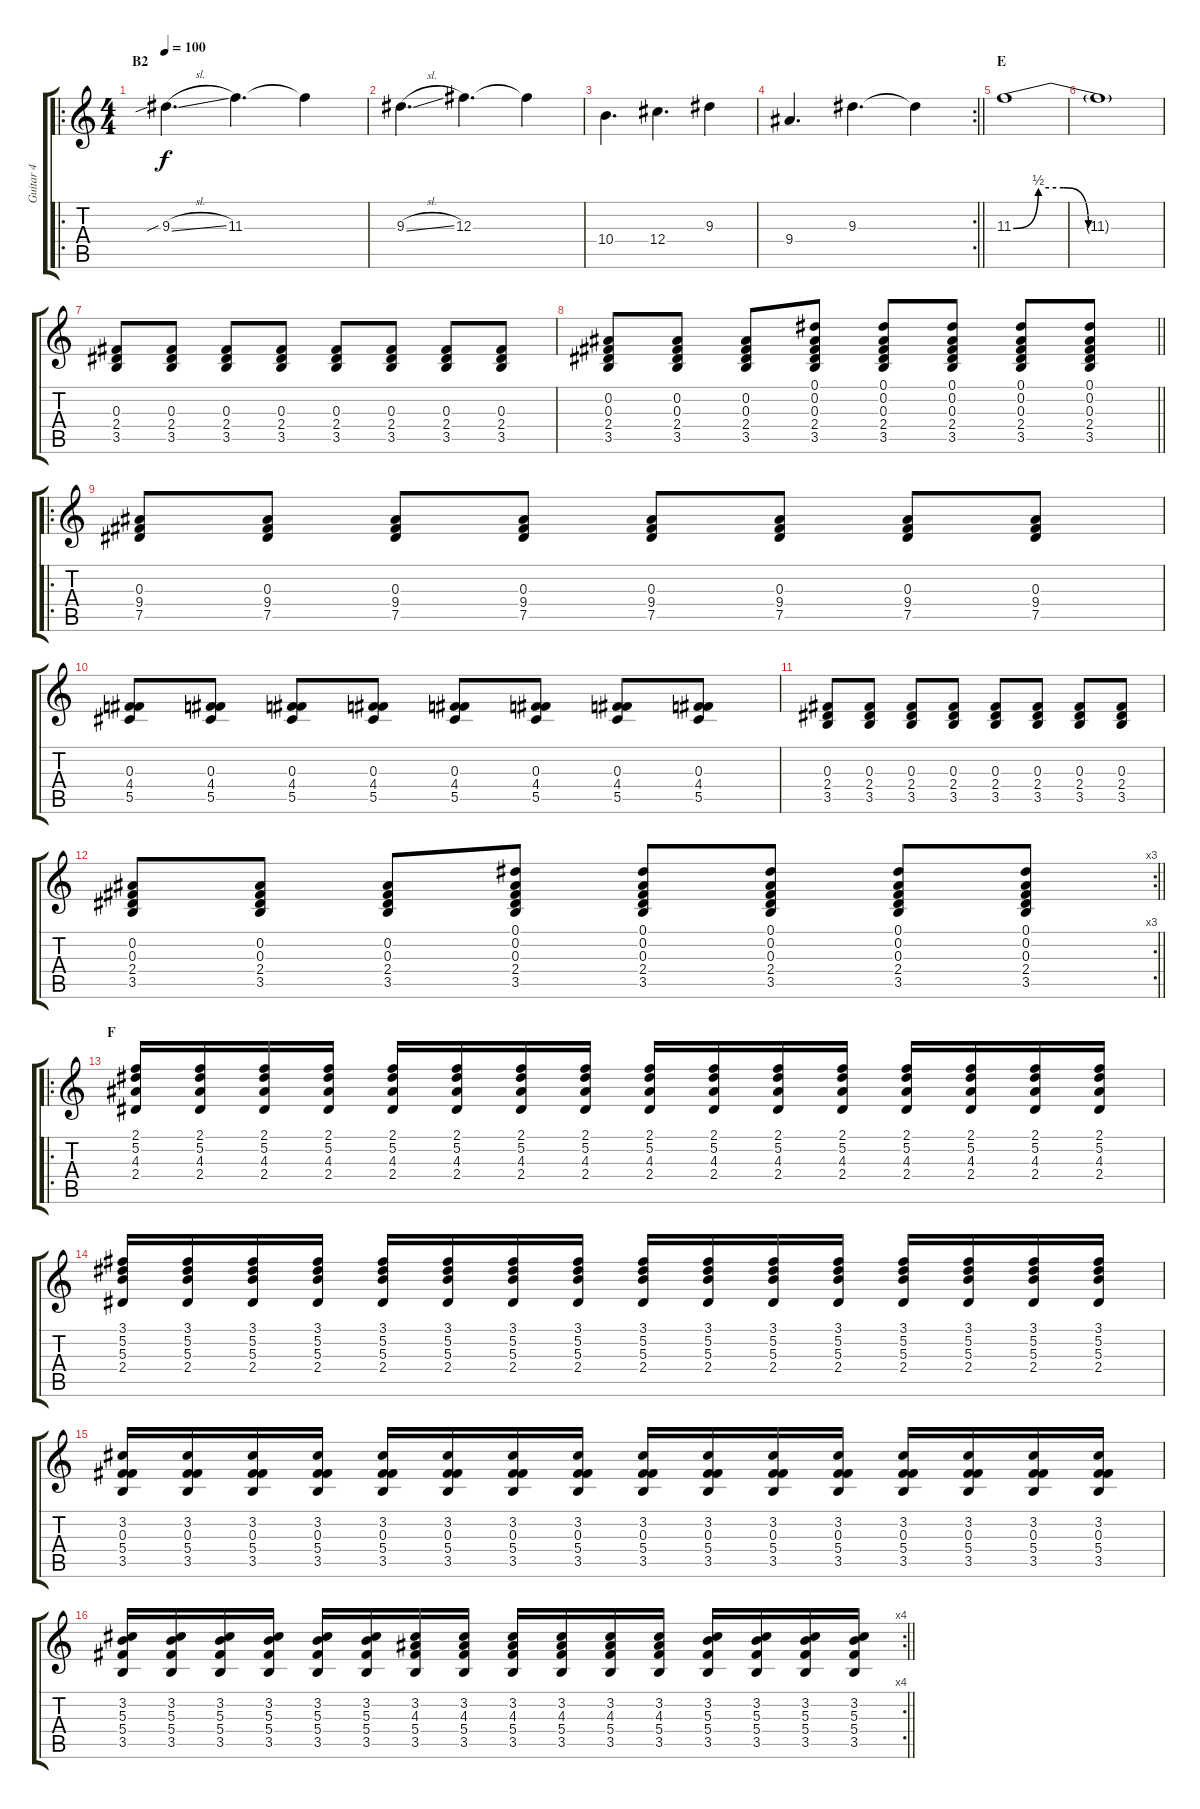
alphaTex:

\track ("Guitar 4" "Guitar 4") {instrument distortionguitar}
\staff {score tabs}
\tuning (Eb4 Bb3 Gb3 Db3 Ab2 Eb2) {hide}
\ro
\ts (4 4)
\section ("" "B2")
\tempo 100
\clef g2
\ks c
9.3{sib sl}.4{d dy f} 11.3.4{d} 11.3{t}.4 |
9.3{sl}.4{d} 12.3.4{d} 12.3{t}.4 |
10.4.4{d} 12.4.4{d} 9.3.4 |
\rc 2
\barLineRight lightlight
9.4.4{d} 9.3.4{d} 9.3{t}.4 |
\section ("" "E")
11.3{be (custom 0 0 10 2 20 2 30 0 60 0)}.1{volume 0} |
11.3{t}.1 |
(0.3 2.4 3.5).8{volume 13} (0.3 2.4 3.5).8 (0.3 2.4 3.5).8 (0.3 2.4 3.5).8 (0.3 2.4 3.5).8 (0.3 2.4 3.5).8 (0.3 2.4 3.5).8 (0.3 2.4 3.5).8 |
\barLineRight lightlight
(0.2 0.3 2.4 3.5).8 (0.2 0.3 2.4 3.5).8 (0.2 0.3 2.4 3.5).8 (0.1 0.2 0.3 2.4 3.5).8 (0.1 0.2 0.3 2.4 3.5).8 (0.1 0.2 0.3 2.4 3.5).8 (0.1 0.2 0.3 2.4 3.5).8 (0.1 0.2 0.3 2.4 3.5).8 |
\ro
(0.3 9.4 7.5).8 (0.3 9.4 7.5).8 (0.3 9.4 7.5).8 (0.3 9.4 7.5).8 (0.3 9.4 7.5).8 (0.3 9.4 7.5).8 (0.3 9.4 7.5).8 (0.3 9.4 7.5).8 |
(0.3 4.4 5.5).8 (0.3 4.4 5.5).8 (0.3 4.4 5.5).8 (0.3 4.4 5.5).8 (0.3 4.4 5.5).8 (0.3 4.4 5.5).8 (0.3 4.4 5.5).8 (0.3 4.4 5.5).8 |
(0.3 2.4 3.5).8 (0.3 2.4 3.5).8 (0.3 2.4 3.5).8 (0.3 2.4 3.5).8 (0.3 2.4 3.5).8 (0.3 2.4 3.5).8 (0.3 2.4 3.5).8 (0.3 2.4 3.5).8 |
\rc 3
\barLineRight lightlight
(0.2 0.3 2.4 3.5).8 (0.2 0.3 2.4 3.5).8 (0.2 0.3 2.4 3.5).8 (0.1 0.2 0.3 2.4 3.5).8 (0.1 0.2 0.3 2.4 3.5).8 (0.1 0.2 0.3 2.4 3.5).8 (0.1 0.2 0.3 2.4 3.5).8 (0.1 0.2 0.3 2.4 3.5).8 |
\ro
\section ("" "F")
(2.1 5.2 4.3 2.4).16 (2.1 5.2 4.3 2.4).16 (2.1 5.2 4.3 2.4).16 (2.1 5.2 4.3 2.4).16 (2.1 5.2 4.3 2.4).16 (2.1 5.2 4.3 2.4).16 (2.1 5.2 4.3 2.4).16 (2.1 5.2 4.3 2.4).16 (2.1 5.2 4.3 2.4).16 (2.1 5.2 4.3 2.4).16 (2.1 5.2 4.3 2.4).16 (2.1 5.2 4.3 2.4).16 (2.1 5.2 4.3 2.4).16 (2.1 5.2 4.3 2.4).16 (2.1 5.2 4.3 2.4).16 (2.1 5.2 4.3 2.4).16 |
(3.1 5.2 5.3 2.4).16 (3.1 5.2 5.3 2.4).16 (3.1 5.2 5.3 2.4).16 (3.1 5.2 5.3 2.4).16 (3.1 5.2 5.3 2.4).16 (3.1 5.2 5.3 2.4).16 (3.1 5.2 5.3 2.4).16 (3.1 5.2 5.3 2.4).16 (3.1 5.2 5.3 2.4).16 (3.1 5.2 5.3 2.4).16 (3.1 5.2 5.3 2.4).16 (3.1 5.2 5.3 2.4).16 (3.1 5.2 5.3 2.4).16 (3.1 5.2 5.3 2.4).16 (3.1 5.2 5.3 2.4).16 (3.1 5.2 5.3 2.4).16 |
(3.2 0.3 5.4 3.5).16 (3.2 0.3 5.4 3.5).16 (3.2 0.3 5.4 3.5).16 (3.2 0.3 5.4 3.5).16 (3.2 0.3 5.4 3.5).16 (3.2 0.3 5.4 3.5).16 (3.2 0.3 5.4 3.5).16 (3.2 0.3 5.4 3.5).16 (3.2 0.3 5.4 3.5).16 (3.2 0.3 5.4 3.5).16 (3.2 0.3 5.4 3.5).16 (3.2 0.3 5.4 3.5).16 (3.2 0.3 5.4 3.5).16 (3.2 0.3 5.4 3.5).16 (3.2 0.3 5.4 3.5).16 (3.2 0.3 5.4 3.5).16 |
\rc 4
\barLineRight lightlight
(3.2 5.3 5.4 3.5).16 (3.2 5.3 5.4 3.5).16 (3.2 5.3 5.4 3.5).16 (3.2 5.3 5.4 3.5).16 (3.2 5.3 5.4 3.5).16 (3.2 5.3 5.4 3.5).16 (3.2 4.3 5.4 3.5).16 (3.2 4.3 5.4 3.5).16 (3.2 4.3 5.4 3.5).16 (3.2 4.3 5.4 3.5).16 (3.2 4.3 5.4 3.5).16 (3.2 4.3 5.4 3.5).16 (3.2 5.3 5.4 3.5).16 (3.2 5.3 5.4 3.5).16 (3.2 5.3 5.4 3.5).16 (3.2 5.3 5.4 3.5).16
